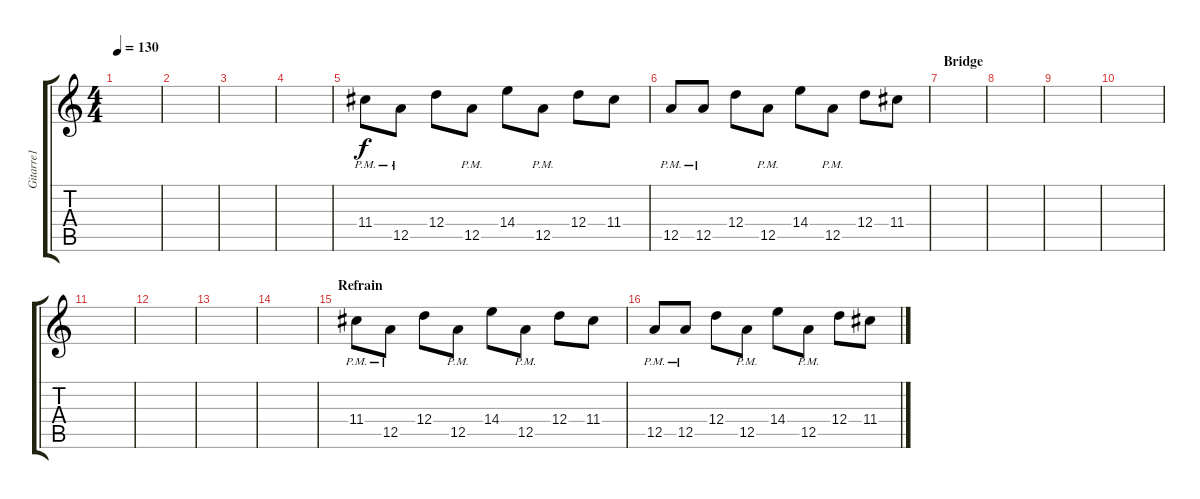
\track ("Gitarre1" "Gitarre1") {instrument overdrivenguitar}
\staff {score tabs}
\tuning (E4 B3 G3 D3 A2 E2) {hide}
\ts (4 4)
\tempo 130
\clef g2
\ks c
|
|
|
|
11.4{pm}.8 12.5{pm}.8 12.4.8 12.5{pm}.8 14.4.8 12.5{pm}.8 12.4.8 11.4.8 |
12.5{pm}.8 12.5{pm}.8 12.4.8 12.5{pm}.8 14.4.8 12.5{pm}.8 12.4.8 11.4.8 |
\section ("" "Bridge")
|
|
|
|
|
|
|
|
\section ("" "Refrain")
11.4{pm}.8 12.5{pm}.8 12.4.8 12.5{pm}.8 14.4.8 12.5{pm}.8 12.4.8 11.4.8 |
12.5{pm}.8 12.5{pm}.8 12.4.8 12.5{pm}.8 14.4.8 12.5{pm}.8 12.4.8 11.4.8
